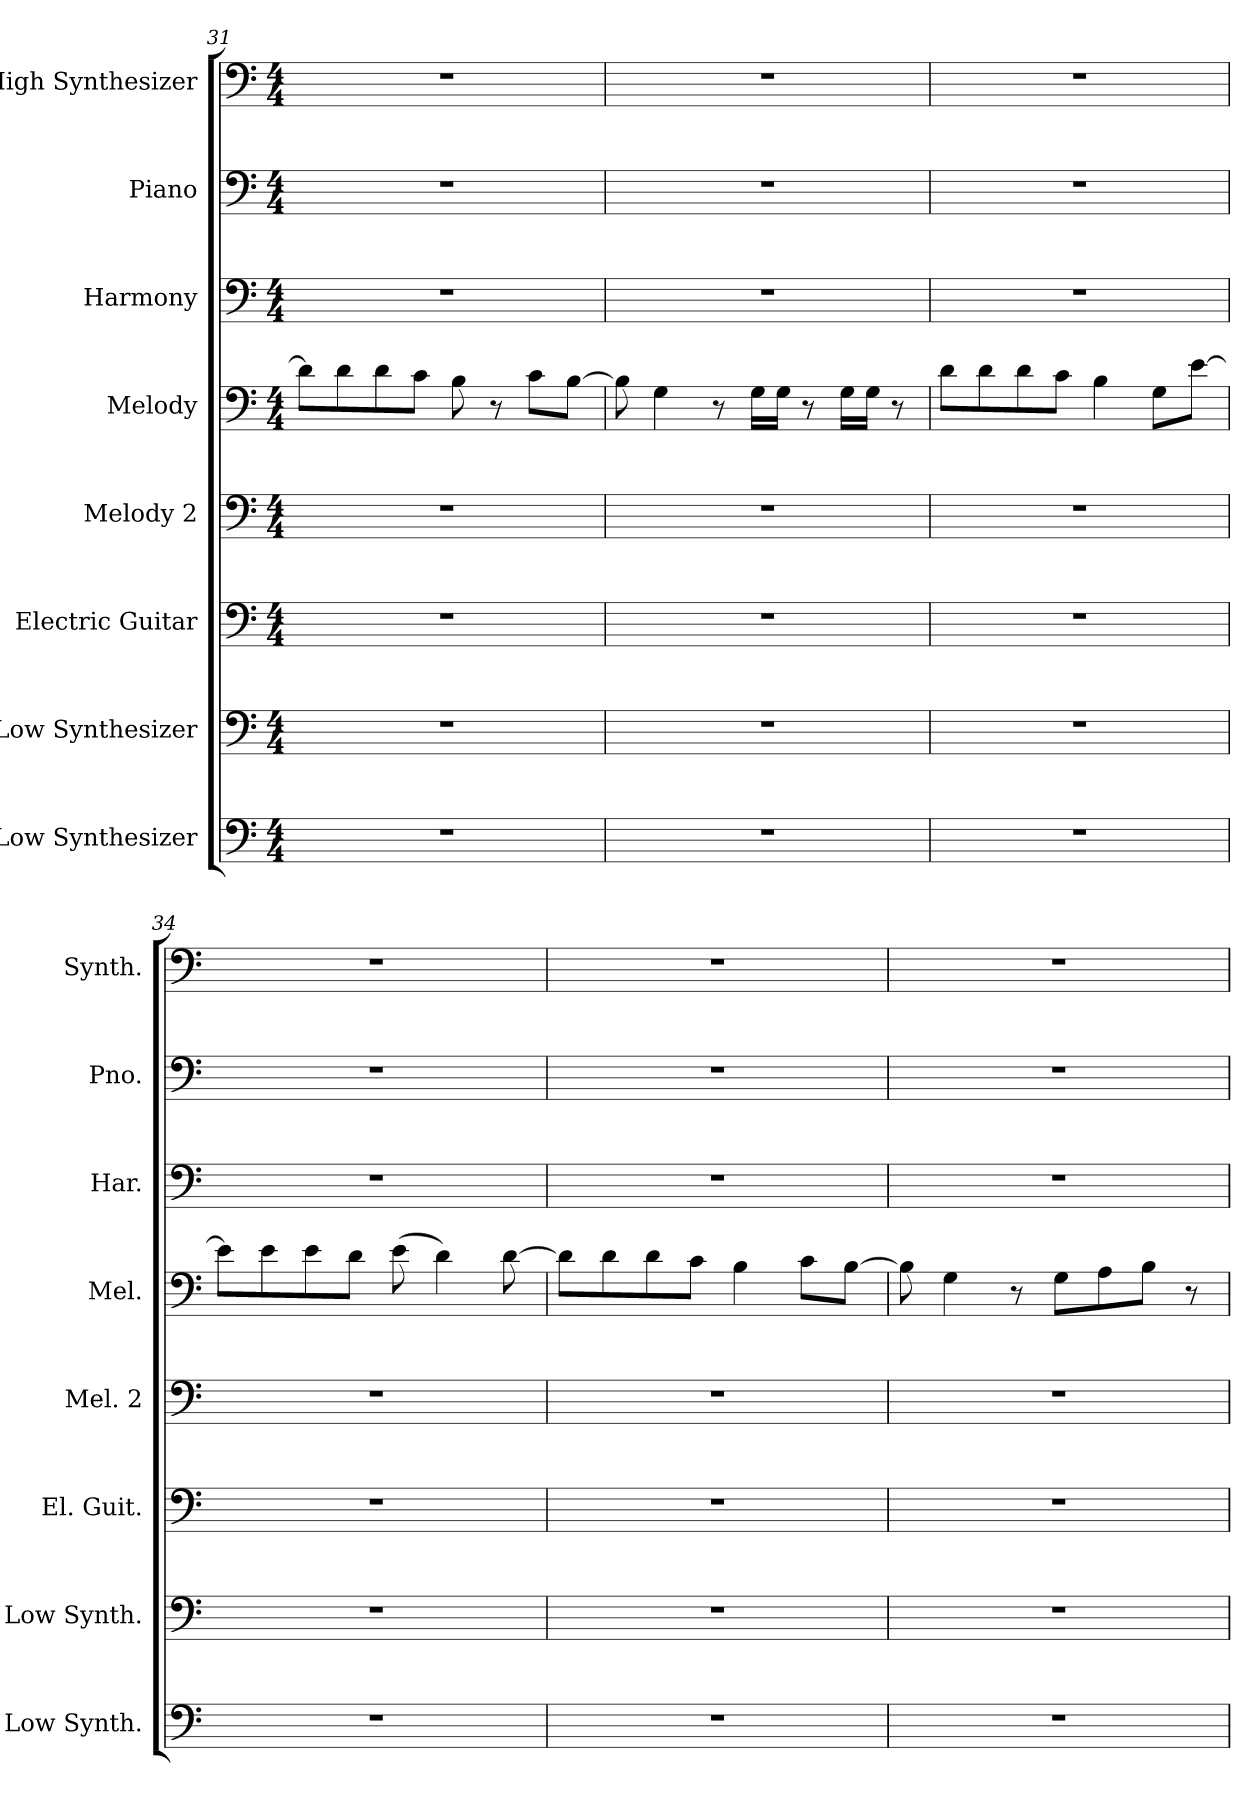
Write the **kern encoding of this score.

**kern	**kern	**kern	**kern	**kern	**kern	**kern	**kern
*part8	*part7	*part6	*part5	*part4	*part3	*part2	*part1
*staff8	*staff7	*staff6	*staff5	*staff4	*staff3	*staff2	*staff1
*I"Low Synthesizer	*I"Low Synthesizer	*I"Electric Guitar	*I"Melody 2	*I"Melody	*I"Harmony	*I"Piano	*I"High Synthesizer
*I'Low Synth.	*I'Low Synth.	*I'El. Guit.	*I'Mel. 2	*I'Mel.	*I'Har.	*I'Pno.	*I'Synth.
*clefF4	*clefF4	*clefF4	*clefF4	*clefF4	*clefF4	*clefF4	*clefF4
*k[]	*k[]	*k[]	*k[]	*k[]	*k[]	*k[]	*k[]
*M4/4	*M4/4	*M4/4	*M4/4	*M4/4	*M4/4	*M4/4	*M4/4
=31	=31	=31	=31	=31	=31	=31	=31
1r	1r	1r	1r	8d\L]	1r	1r	1r
.	.	.	.	8d\	.	.	.
.	.	.	.	8d\	.	.	.
.	.	.	.	8c\J	.	.	.
.	.	.	.	8B\	.	.	.
.	.	.	.	8r	.	.	.
.	.	.	.	8c\L	.	.	.
.	.	.	.	[8B\J	.	.	.
=32	=32	=32	=32	=32	=32	=32	=32
1r	1r	1r	1r	8B\]	1r	1r	1r
.	.	.	.	4G\	.	.	.
.	.	.	.	8r	.	.	.
.	.	.	.	16G\LL	.	.	.
.	.	.	.	16G\JJ	.	.	.
.	.	.	.	8r	.	.	.
.	.	.	.	16G\LL	.	.	.
.	.	.	.	16G\JJ	.	.	.
.	.	.	.	8r	.	.	.
!!LO:LB:g=z
=33	=33	=33	=33	=33	=33	=33	=33
1r	1r	1r	1r	8d\L	1r	1r	1r
.	.	.	.	8d\	.	.	.
.	.	.	.	8d\	.	.	.
.	.	.	.	8c\J	.	.	.
.	.	.	.	4B\	.	.	.
.	.	.	.	8G\L	.	.	.
.	.	.	.	[8e\J	.	.	.
=34	=34	=34	=34	=34	=34	=34	=34
1r	1r	1r	1r	8e\L]	1r	1r	1r
.	.	.	.	8e\	.	.	.
.	.	.	.	8e\	.	.	.
.	.	.	.	8d\J	.	.	.
.	.	.	.	(>8e\	.	.	.
.	.	.	.	4d\)	.	.	.
.	.	.	.	[8d\	.	.	.
=35	=35	=35	=35	=35	=35	=35	=35
1r	1r	1r	1r	8d\L]	1r	1r	1r
.	.	.	.	8d\	.	.	.
.	.	.	.	8d\	.	.	.
.	.	.	.	8c\J	.	.	.
.	.	.	.	4B\	.	.	.
.	.	.	.	8c\L	.	.	.
.	.	.	.	[8B\J	.	.	.
=36	=36	=36	=36	=36	=36	=36	=36
1r	1r	1r	1r	8B\]	1r	1r	1r
.	.	.	.	4G\	.	.	.
.	.	.	.	8r	.	.	.
.	.	.	.	8G\L	.	.	.
.	.	.	.	8A\	.	.	.
.	.	.	.	8B\J	.	.	.
.	.	.	.	8r	.	.	.
=	=	=	=	=	=	=	=
*-	*-	*-	*-	*-	*-	*-	*-
